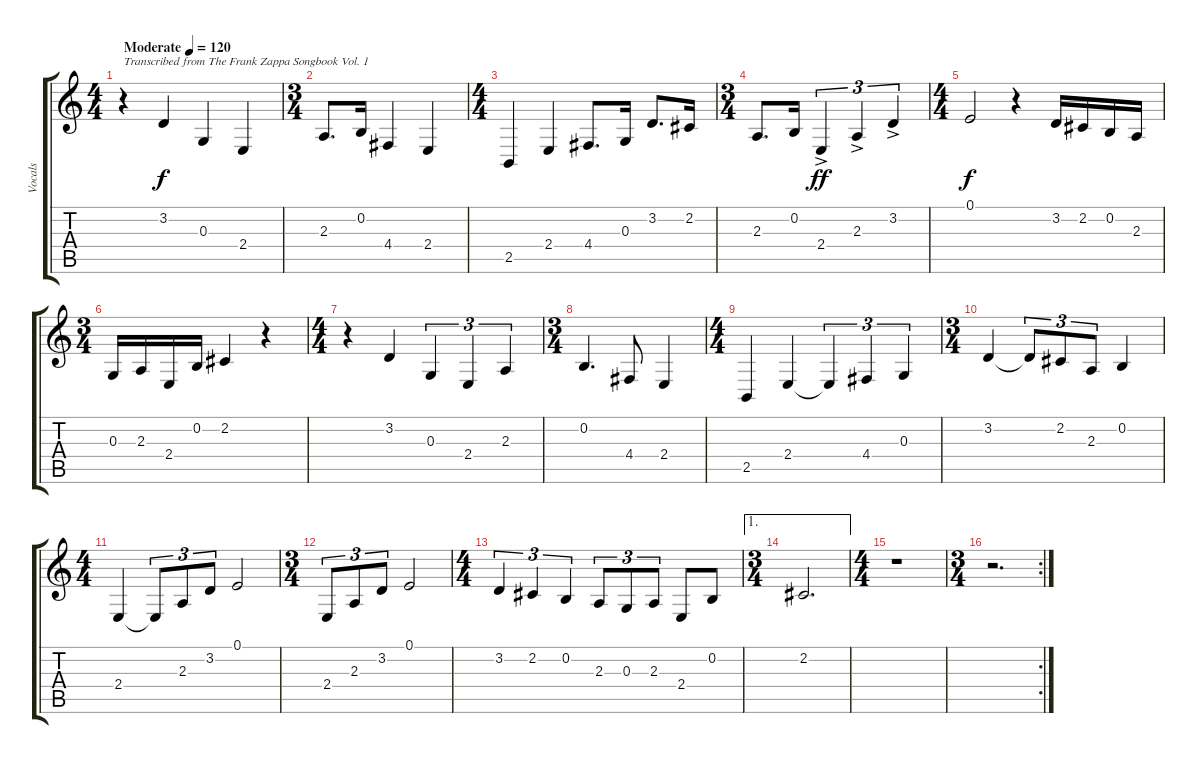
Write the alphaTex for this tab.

\track ("Vocals" "Vocals") {instrument lead6voice}
\staff {score tabs}
\tuning (E4 B3 G3 D3 A2 E2) {hide}
\ts (4 4)
\tempo (120 "Moderate")
\clef g2
\ks c
r.4{txt "Transcribed from The Frank Zappa Songbook Vol. 1" dy f instrument lead6voice} 3.2.4 0.3.4 2.4.4 |
\ts (3 4)
2.3.8{d} 0.2.16 4.4.4 2.4.4 |
\ts (4 4)
2.5.4 2.4.4 4.4.8{d} 0.3.16 3.2.8{d} 2.2.16 |
\ts (3 4)
2.3.8{d} 0.2.16 2.4{ac}.4{tu (3 2) dy ff} 2.3{ac}.4{tu (3 2)} 3.2{ac}.4{tu (3 2)} |
\ts (4 4)
0.1.2{dy f} r.4 3.2.16 2.2.16 0.2.16 2.3.16 |
\ts (3 4)
0.3.16 2.3.16 2.4.16 0.2.16 2.2.4 r.4 |
\ts (4 4)
r.4 3.2.4 0.3.4{tu (3 2)} 2.4.4{tu (3 2)} 2.3.4{tu (3 2)} |
\ts (3 4)
0.2.4{d} 4.4.8 2.4.4 |
\ts (4 4)
2.5.4 2.4.4 2.4{t}.4{tu (3 2)} 4.4.4{tu (3 2)} 0.3.4{tu (3 2)} |
\ts (3 4)
3.2.4 3.2{t}.8{tu (3 2)} 2.2.8{tu (3 2)} 2.3.8{tu (3 2)} 0.2.4 |
\ts (4 4)
2.4.4 2.4{t}.8{tu (3 2)} 2.3.8{tu (3 2)} 3.2.8{tu (3 2)} 0.1.2 |
\ts (3 4)
2.4.8{tu (3 2)} 2.3.8{tu (3 2)} 3.2.8{tu (3 2)} 0.1.2 |
\ts (4 4)
3.2.4{tu (3 2)} 2.2.4{tu (3 2)} 0.2.4{tu (3 2)} 2.3.8{tu (3 2)} 0.3.8{tu (3 2)} 2.3.8{tu (3 2)} 2.4.8 0.2.8 |
\ae 1
\ts (3 4)
2.2.2{d} |
\ts (4 4)
r.1 |
\rc 2
\ts (3 4)
r.2{d}
